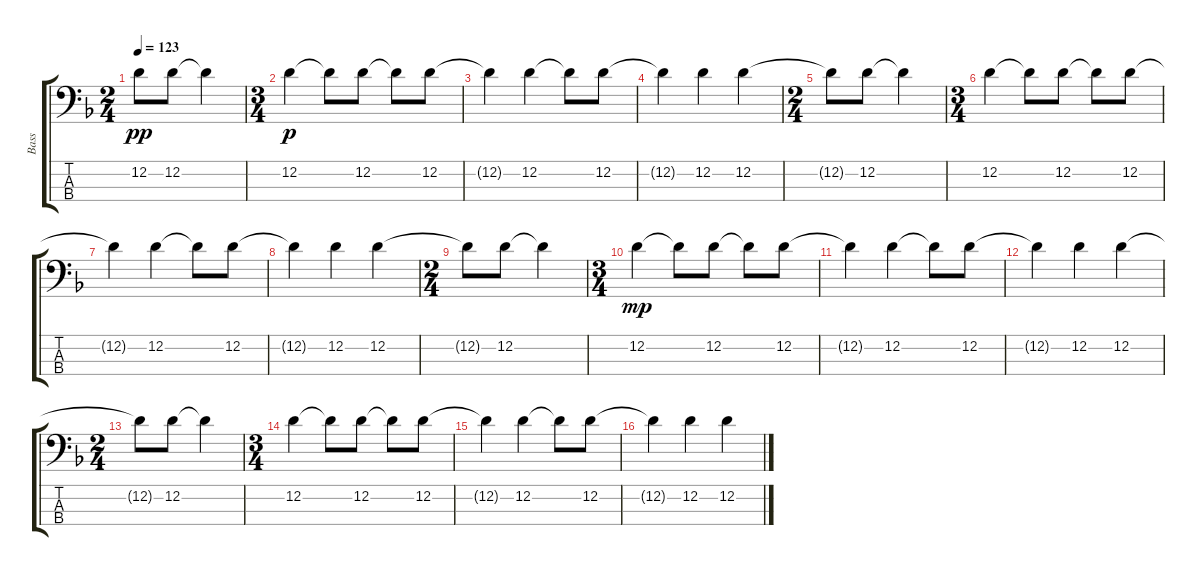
\track ("Bass" "Bass") {instrument electricbasspick}
\staff {score tabs}
\tuning (G2 D2 A1 D1) {hide}
\ts (2 4)
\tempo 123
\clef f4
\ks dminor
12.2{t}.8{dy pp} 12.2.8 12.2{t}.4 |
\ts (3 4)
12.2.4{dy p} 12.2{t}.8 12.2.8 12.2{t}.8 12.2.8 |
12.2{t}.4 12.2.4 12.2{t}.8 12.2.8 |
12.2{t}.4 12.2.4 12.2.4 |
\ts (2 4)
12.2{t}.8 12.2.8 12.2{t}.4 |
\ts (3 4)
12.2.4 12.2{t}.8 12.2.8 12.2{t}.8 12.2.8 |
12.2{t}.4 12.2.4 12.2{t}.8 12.2.8 |
12.2{t}.4 12.2.4 12.2.4 |
\ts (2 4)
12.2{t}.8 12.2.8 12.2{t}.4 |
\ts (3 4)
12.2.4{dy mp} 12.2{t}.8 12.2.8 12.2{t}.8 12.2.8 |
12.2{t}.4 12.2.4 12.2{t}.8 12.2.8 |
12.2{t}.4 12.2.4 12.2.4 |
\ts (2 4)
12.2{t}.8 12.2.8 12.2{t}.4 |
\ts (3 4)
12.2.4 12.2{t}.8 12.2.8 12.2{t}.8 12.2.8 |
12.2{t}.4 12.2.4 12.2{t}.8 12.2.8 |
12.2{t}.4 12.2.4 12.2.4
